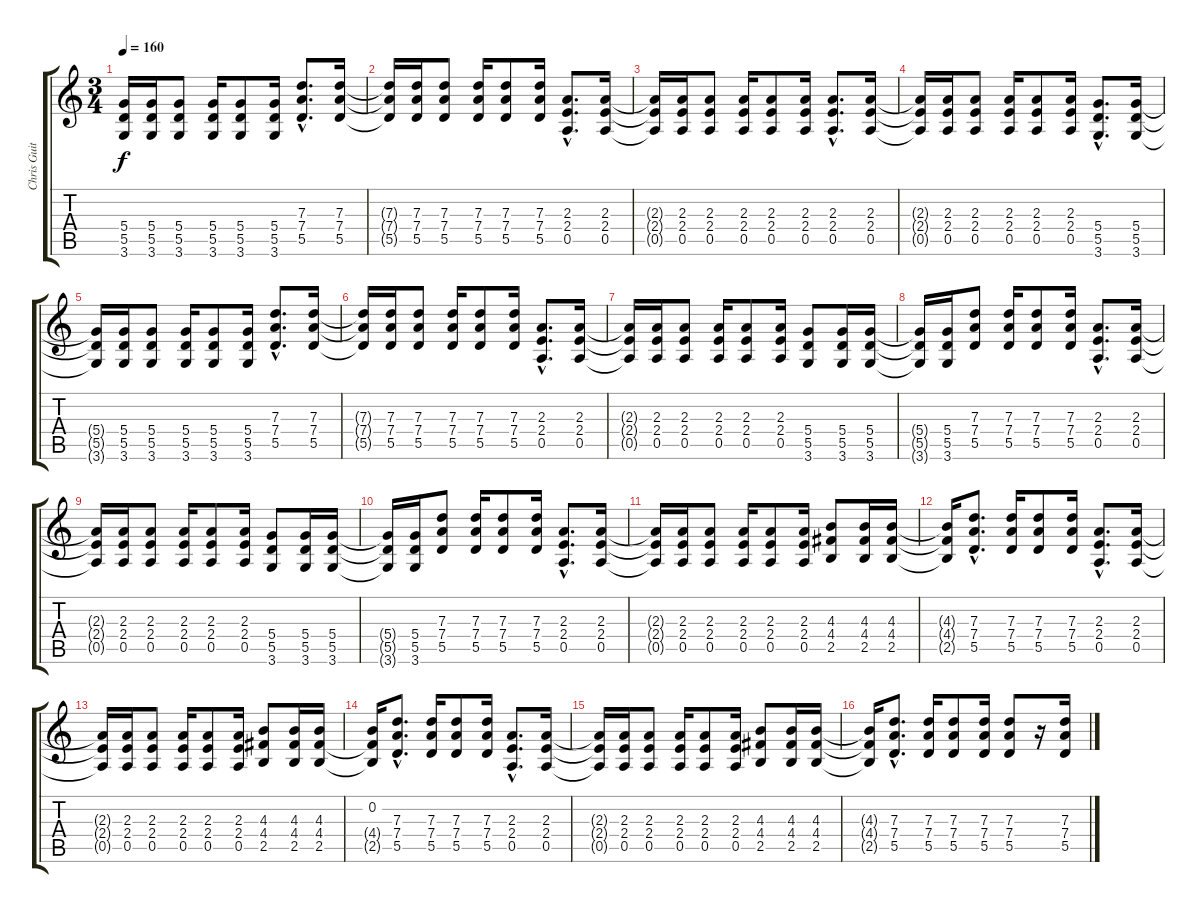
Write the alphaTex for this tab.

\track ("Chris Guitar 2" "Chris Guit") {instrument distortionguitar}
\staff {score tabs}
\tuning (E4 B3 G3 D3 A2 E2) {hide}
\ts (3 4)
\tempo 160
\clef g2
\ks c
(5.4{t} 5.5{t} 3.6{t}).16{dy f} (5.4 5.5 3.6).16 (5.4 5.5 3.6).8 (5.4 5.5 3.6).16 (5.4 5.5 3.6).8 (5.4 5.5 3.6).16 (7.3{hac} 7.4{hac} 5.5{hac}).8{d} (7.3 7.4 5.5).16 |
(7.3{t} 7.4{t} 5.5{t}).16 (7.3 7.4 5.5).16 (7.3 7.4 5.5).8 (7.3 7.4 5.5).16 (7.3 7.4 5.5).8 (7.3 7.4 5.5).16 (2.3{hac} 2.4{hac} 0.5{hac}).8{d} (2.3 2.4 0.5).16 |
(2.3{t} 2.4{t} 0.5{t}).16 (2.3 2.4 0.5).16 (2.3 2.4 0.5).8 (2.3 2.4 0.5).16 (2.3 2.4 0.5).8 (2.3 2.4 0.5).16 (2.3{hac} 2.4{hac} 0.5{hac}).8{d} (2.3 2.4 0.5).16 |
(2.3{t} 2.4{t} 0.5{t}).16 (2.3 2.4 0.5).16 (2.3 2.4 0.5).8 (2.3 2.4 0.5).16 (2.3 2.4 0.5).8 (2.3 2.4 0.5).16 (5.4{hac} 5.5{hac} 3.6{hac}).8{d} (5.4 5.5 3.6).16 |
(5.4{t} 5.5{t} 3.6{t}).16 (5.4 5.5 3.6).16 (5.4 5.5 3.6).8 (5.4 5.5 3.6).16 (5.4 5.5 3.6).8 (5.4 5.5 3.6).16 (7.3{hac} 7.4{hac} 5.5{hac}).8{d} (7.3 7.4 5.5).16 |
(7.3{t} 7.4{t} 5.5{t}).16 (7.3 7.4 5.5).16 (7.3 7.4 5.5).8 (7.3 7.4 5.5).16 (7.3 7.4 5.5).8 (7.3 7.4 5.5).16 (2.3{hac} 2.4{hac} 0.5{hac}).8{d} (2.3 2.4 0.5).16 |
(2.3{t} 2.4{t} 0.5{t}).16 (2.3 2.4 0.5).16 (2.3 2.4 0.5).8 (2.3 2.4 0.5).16 (2.3 2.4 0.5).8 (2.3 2.4 0.5).16 (5.4 5.5 3.6).8 (5.4 5.5 3.6).16 (5.4 5.5 3.6).16 |
(5.4{t} 5.5{t} 3.6{t}).16 (5.4 5.5 3.6).16 (7.3 7.4 5.5).8 (7.3 7.4 5.5).16 (7.3 7.4 5.5).8 (7.3 7.4 5.5).16 (2.3{hac} 2.4{hac} 0.5{hac}).8{d} (2.3 2.4 0.5).16 |
(2.3{t} 2.4{t} 0.5{t}).16 (2.3 2.4 0.5).16 (2.3 2.4 0.5).8 (2.3 2.4 0.5).16 (2.3 2.4 0.5).8 (2.3 2.4 0.5).16 (5.4 5.5 3.6).8 (5.4 5.5 3.6).16 (5.4 5.5 3.6).16 |
(5.4{t} 5.5{t} 3.6{t}).16 (5.4 5.5 3.6).16 (7.3 7.4 5.5).8 (7.3 7.4 5.5).16 (7.3 7.4 5.5).8 (7.3 7.4 5.5).16 (2.3{hac} 2.4{hac} 0.5{hac}).8{d} (2.3 2.4 0.5).16 |
(2.3{t} 2.4{t} 0.5{t}).16 (2.3 2.4 0.5).16 (2.3 2.4 0.5).8 (2.3 2.4 0.5).16 (2.3 2.4 0.5).8 (2.3 2.4 0.5).16 (4.3 4.4 2.5).8 (4.3 4.4 2.5).16 (4.3 4.4 2.5).16 |
(4.3{t} 4.4{t} 2.5{t}).16 (7.3{hac} 7.4{hac} 5.5{hac}).8{d} (7.3 7.4 5.5).16 (7.3 7.4 5.5).8 (7.3 7.4 5.5).16 (2.3{hac} 2.4{hac} 0.5{hac}).8{d} (2.3 2.4 0.5).16 |
(2.3{t} 2.4{t} 0.5{t}).16 (2.3 2.4 0.5).16 (2.3 2.4 0.5).8 (2.3 2.4 0.5).16 (2.3 2.4 0.5).8 (2.3 2.4 0.5).16 (4.3 4.4 2.5).8 (4.3 4.4 2.5).16 (4.3 4.4 2.5).16 |
(0.2 4.4{t} 2.5{t}).16 (7.3{hac} 7.4{hac} 5.5{hac}).8{d} (7.3 7.4 5.5).16 (7.3 7.4 5.5).8 (7.3 7.4 5.5).16 (2.3{hac} 2.4{hac} 0.5{hac}).8{d} (2.3 2.4 0.5).16 |
(2.3{t} 2.4{t} 0.5{t}).16 (2.3 2.4 0.5).16 (2.3 2.4 0.5).8 (2.3 2.4 0.5).16 (2.3 2.4 0.5).8 (2.3 2.4 0.5).16 (4.3 4.4 2.5).8 (4.3 4.4 2.5).16 (4.3 4.4 2.5).16 |
(4.3{t} 4.4{t} 2.5{t}).16 (7.3{hac} 7.4{hac} 5.5{hac}).8{d} (7.3 7.4 5.5).16 (7.3 7.4 5.5).8 (7.3 7.4 5.5).16 (7.3 7.4 5.5).8 r.16 (7.3 7.4 5.5).16
